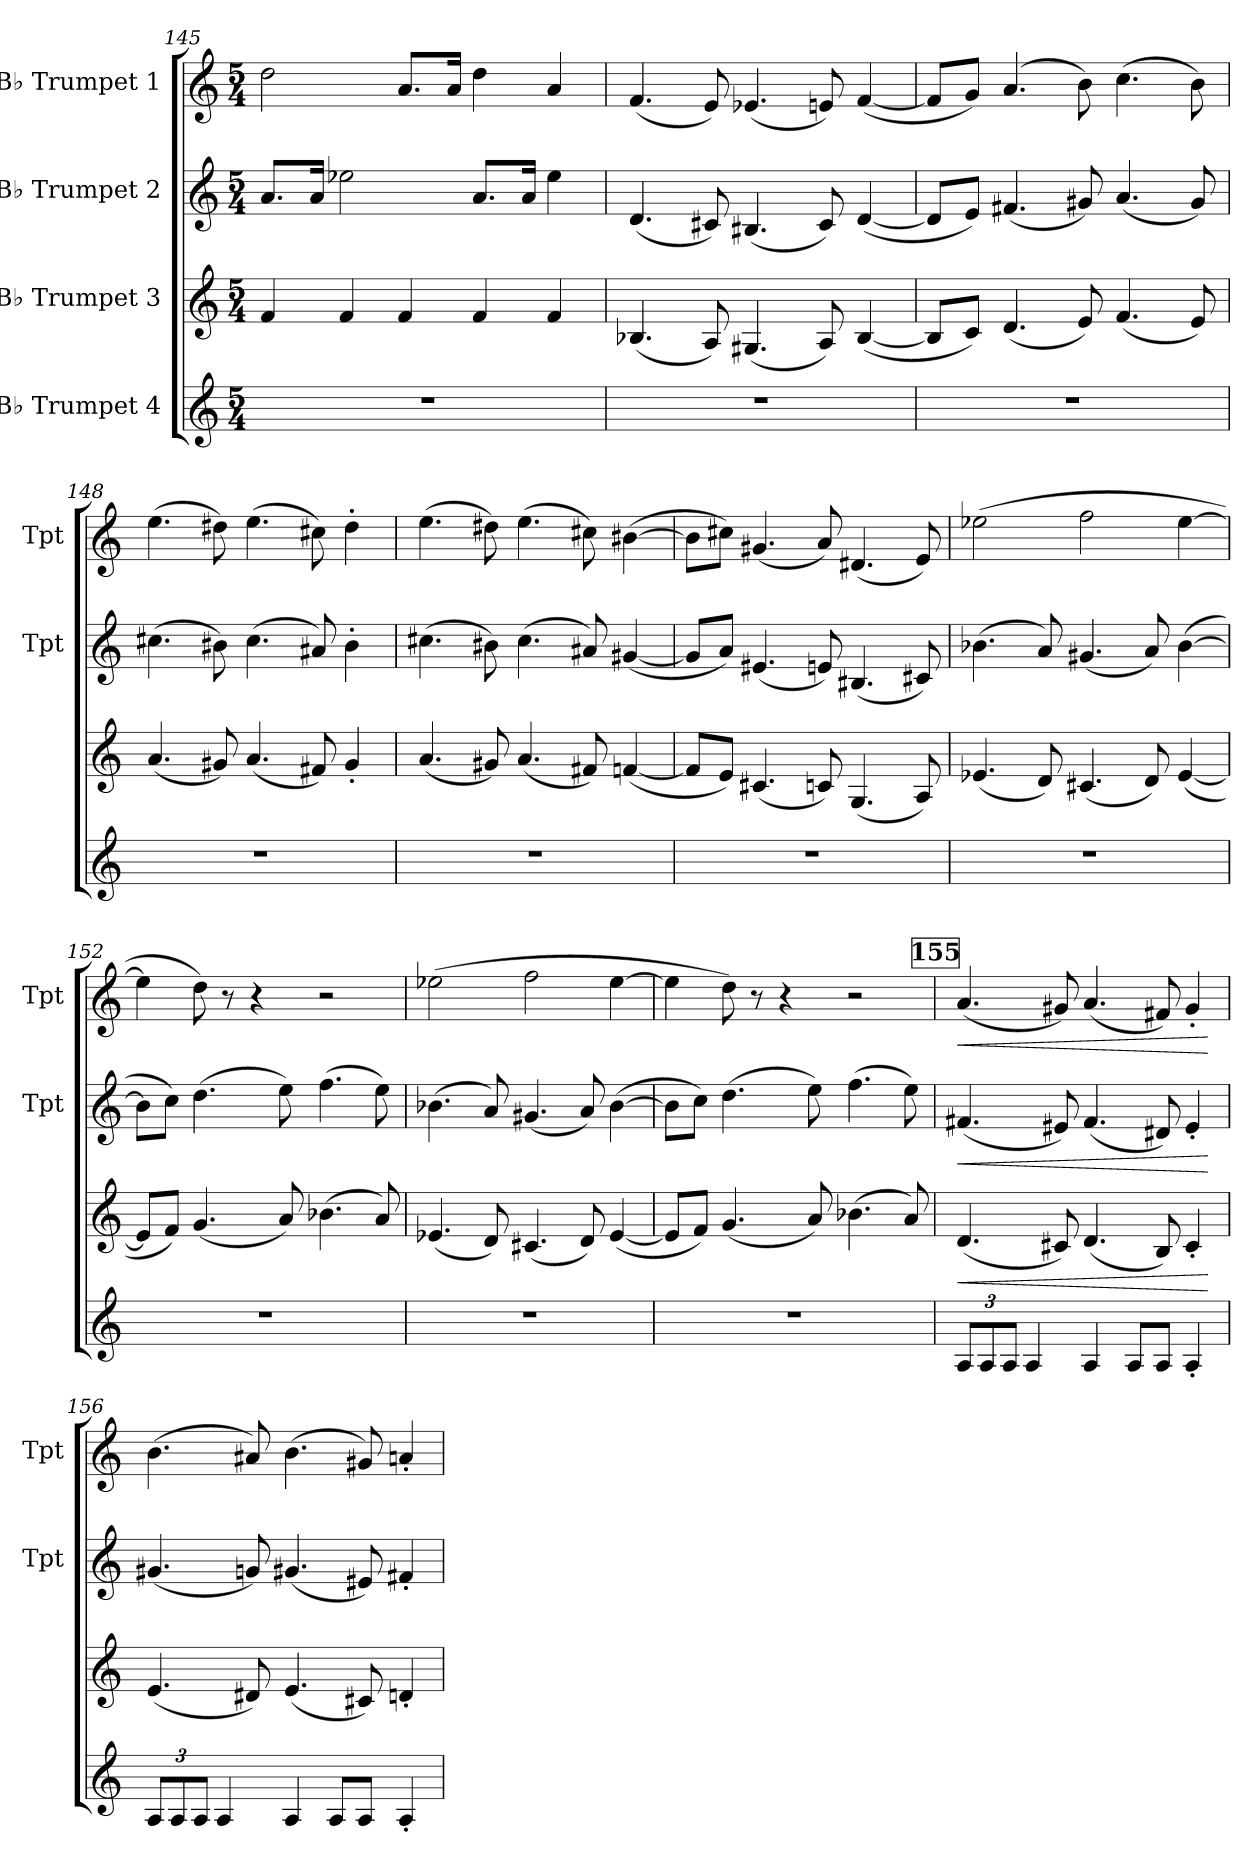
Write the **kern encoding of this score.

**kern	**kern	**dynam	**kern	**dynam	**kern	**dynam
*part4	*part3	*part3	*part2	*part2	*part1	*part1
*staff4	*staff3	*staff3	*staff2	*staff2	*staff1	*staff1
*I"B♭ Trumpet 4	*I"B♭ Trumpet 3	*	*I"B♭ Trumpet 2	*	*I"B♭ Trumpet 1	*
*	*	*	*I'Tpt	*	*I'Tpt	*
!!LO:LB:g=z
*clefG2	*clefG2	*	*clefG2	*	*clefG2	*
*ITrd1c2	*ITrd1c2	*	*ITrd1c2	*	*ITrd1c2	*
*k[b-e-]	*k[b-e-]	*	*k[b-e-]	*	*k[b-e-]	*
*M5/4	*M5/4	*	*M5/4	*	*M5/4	*
=145	=145	=145	=145	=145	=145	=145
4%5r	4e-/	.	8.g/L	.	2cc\	.
.	.	.	16g/Jk	.	.	.
.	4e-/	.	2dd-X\	.	.	.
.	4e-/	.	.	.	8.g/L	.
.	.	.	.	.	16g/Jk	.
.	4e-/	.	8.g/L	.	4cc\	.
.	.	.	16g/Jk	.	.	.
.	4e-/	.	4dd-\	.	4g/	.
=146	=146	=146	=146	=146	=146	=146
4%5r	(4.A-X/	.	(4.c/	.	(4.e-/	.
.	8G/)	.	8Bn/)	.	8d/)	.
.	(4.F#X/	.	(4.A#X/	.	(4.d-X/	.
.	8G/)	.	8B/)	.	8dn/)	.
.	([4A-/	.	([4c/	.	([4e-/	.
=147	=147	=147	=147	=147	=147	=147
4%5r	8A-/L]	.	8c/L]	.	8e-/L]	.
.	8B-/J)	.	8d/J)	.	8f/J)	.
.	(4.c/	.	(4.en/	.	(4.g/	.
.	8d/)	.	8f#X/)	.	8a\)	.
.	(4.e-/	.	(4.g/	.	(4.b-\	.
.	8d/)	.	8f#/)	.	8a\)	.
=148	=148	=148	=148	=148	=148	=148
4%5r	(4.g/	.	(4.bn\	.	(4.dd\	.
.	8f#X/)	.	8a#X\)	.	8cc#X\)	.
.	(4.g/	.	(4.b\	.	(4.dd\	.
.	8en/)	.	8g#X/)	.	8bn\)	.
.	4f#'/	.	4a#'\	.	4cc#'\	.
!!LO:LB:g=z
=149	=149	=149	=149	=149	=149	=149
4%5r	(4.g/	.	(4.bn\	.	(4.dd\	.
.	8f#X/)	.	8a#X\)	.	8cc#X\)	.
.	(4.g/	.	(4.b\	.	(4.dd\	.
.	8en/)	.	8g#X/)	.	8bn\)	.
.	([4e-X/	.	([4f#X/	.	([4a#X\	.
=150	=150	=150	=150	=150	=150	=150
4%5r	8e-/L]	.	8f#/L]	.	8a#\L]	.
.	8d/J)	.	8g/J)	.	8bn\J)	.
.	(4.Bn/	.	(4.d#X/	.	(4.f#X/	.
.	8B-X/)	.	8dn/)	.	8g/)	.
.	(4.F/	.	(4.A#X/	.	(4.c#X/	.
.	8G/)	.	8Bn/)	.	8d/)	.
=151	=151	=151	=151	=151	=151	=151
4%5r	(4.d-X/	.	(4.a-X\	.	(2dd-X\	.
.	8c/)	.	8g/)	.	.	.
.	(4.Bn/	.	(4.f#X/	.	2ee-\	.
.	8c/)	.	8g/)	.	.	.
.	([4d-/	.	([4a-\	.	[4dd-\	.
=152	=152	=152	=152	=152	=152	=152
4%5r	8d-/L]	.	8a-\L]	.	4dd-\]	.
.	8e-/J)	.	8b-\J)	.	.	.
.	(4.f/	.	(4.cc\	.	8cc\)	.
.	.	.	.	.	8r	.
.	.	.	.	.	4r	.
.	8g/)	.	8dd\)	.	.	.
.	(4.a-X\	.	(4.ee-\	.	2r	.
.	8g/)	.	8dd\)	.	.	.
!!LO:PB:g=z
=153	=153	=153	=153	=153	=153	=153
4%5r	(4.d-X/	.	(4.a-X\	.	(2dd-X\	.
.	8c/)	.	8g/)	.	.	.
.	(4.Bn/	.	(4.f#X/	.	2ee-\	.
.	8c/)	.	8g/)	.	.	.
.	([4d-/	.	([4a-\	.	[4dd-\	.
=154	=154	=154	=154	=154	=154	=154
4%5r	8d-/L]	.	8a-\L]	.	4dd-\]	.
.	8e-/J)	.	8b-\J)	.	.	.
.	(4.f/	.	(4.cc\	.	8cc\)	.
.	.	.	.	.	8r	.
.	.	.	.	.	4r	.
.	8g/)	.	8dd\)	.	.	.
.	(4.a-X\	.	(4.ee-\	.	2r	.
.	8g/)	.	8dd\)	.	.	.
!!LO:REH:place=s1:a:B:fs=14:t=155
=155	=155	=155	=155	=155	=155	=155
*Xbrackettup	*	*	*	*	*	*
!	!	!LO:HP:b	!	!LO:HP:b	!	!LO:HP:b
12G/L	(4.c/	<	(4.en/	<	(4.g/	<
12G/	.	.	.	.	.	.
12G/J	.	.	.	.	.	.
4G/	.	.	.	.	.	.
.	8Bn/)	.	8d#X/)	.	8f#X/)	.
4G/	(4.c/	.	(4.e/	.	(4.g/	.
8G/L	.	.	.	.	.	.
8G/J	8A/)	.	8c#X/)	.	8en/)	.
4G'/	4B'/	.	4d#'/	.	4f#'/	.
.	.	[	.	[	.	[
!!LO:LB:g=z
=156	=156	=156	=156	=156	=156	=156
12G/L	(4.d/	.	(4.f#X/	.	(4.a\	.
12G/	.	.	.	.	.	.
12G/J	.	.	.	.	.	.
4G/	.	.	.	.	.	.
.	8c#X/)	.	8fn/)	.	8g#X/)	.
4G/	(4.d/	.	(4.f#X/	.	(4.a\	.
8G/L	.	.	.	.	.	.
8G/J	8Bn/)	.	8d#X/)	.	8f#X/)	.
4G'/	4cn'/	.	4en'/	.	4gn'/	.
=	=	=	=	=	=	=
*-	*-	*-	*-	*-	*-	*-
